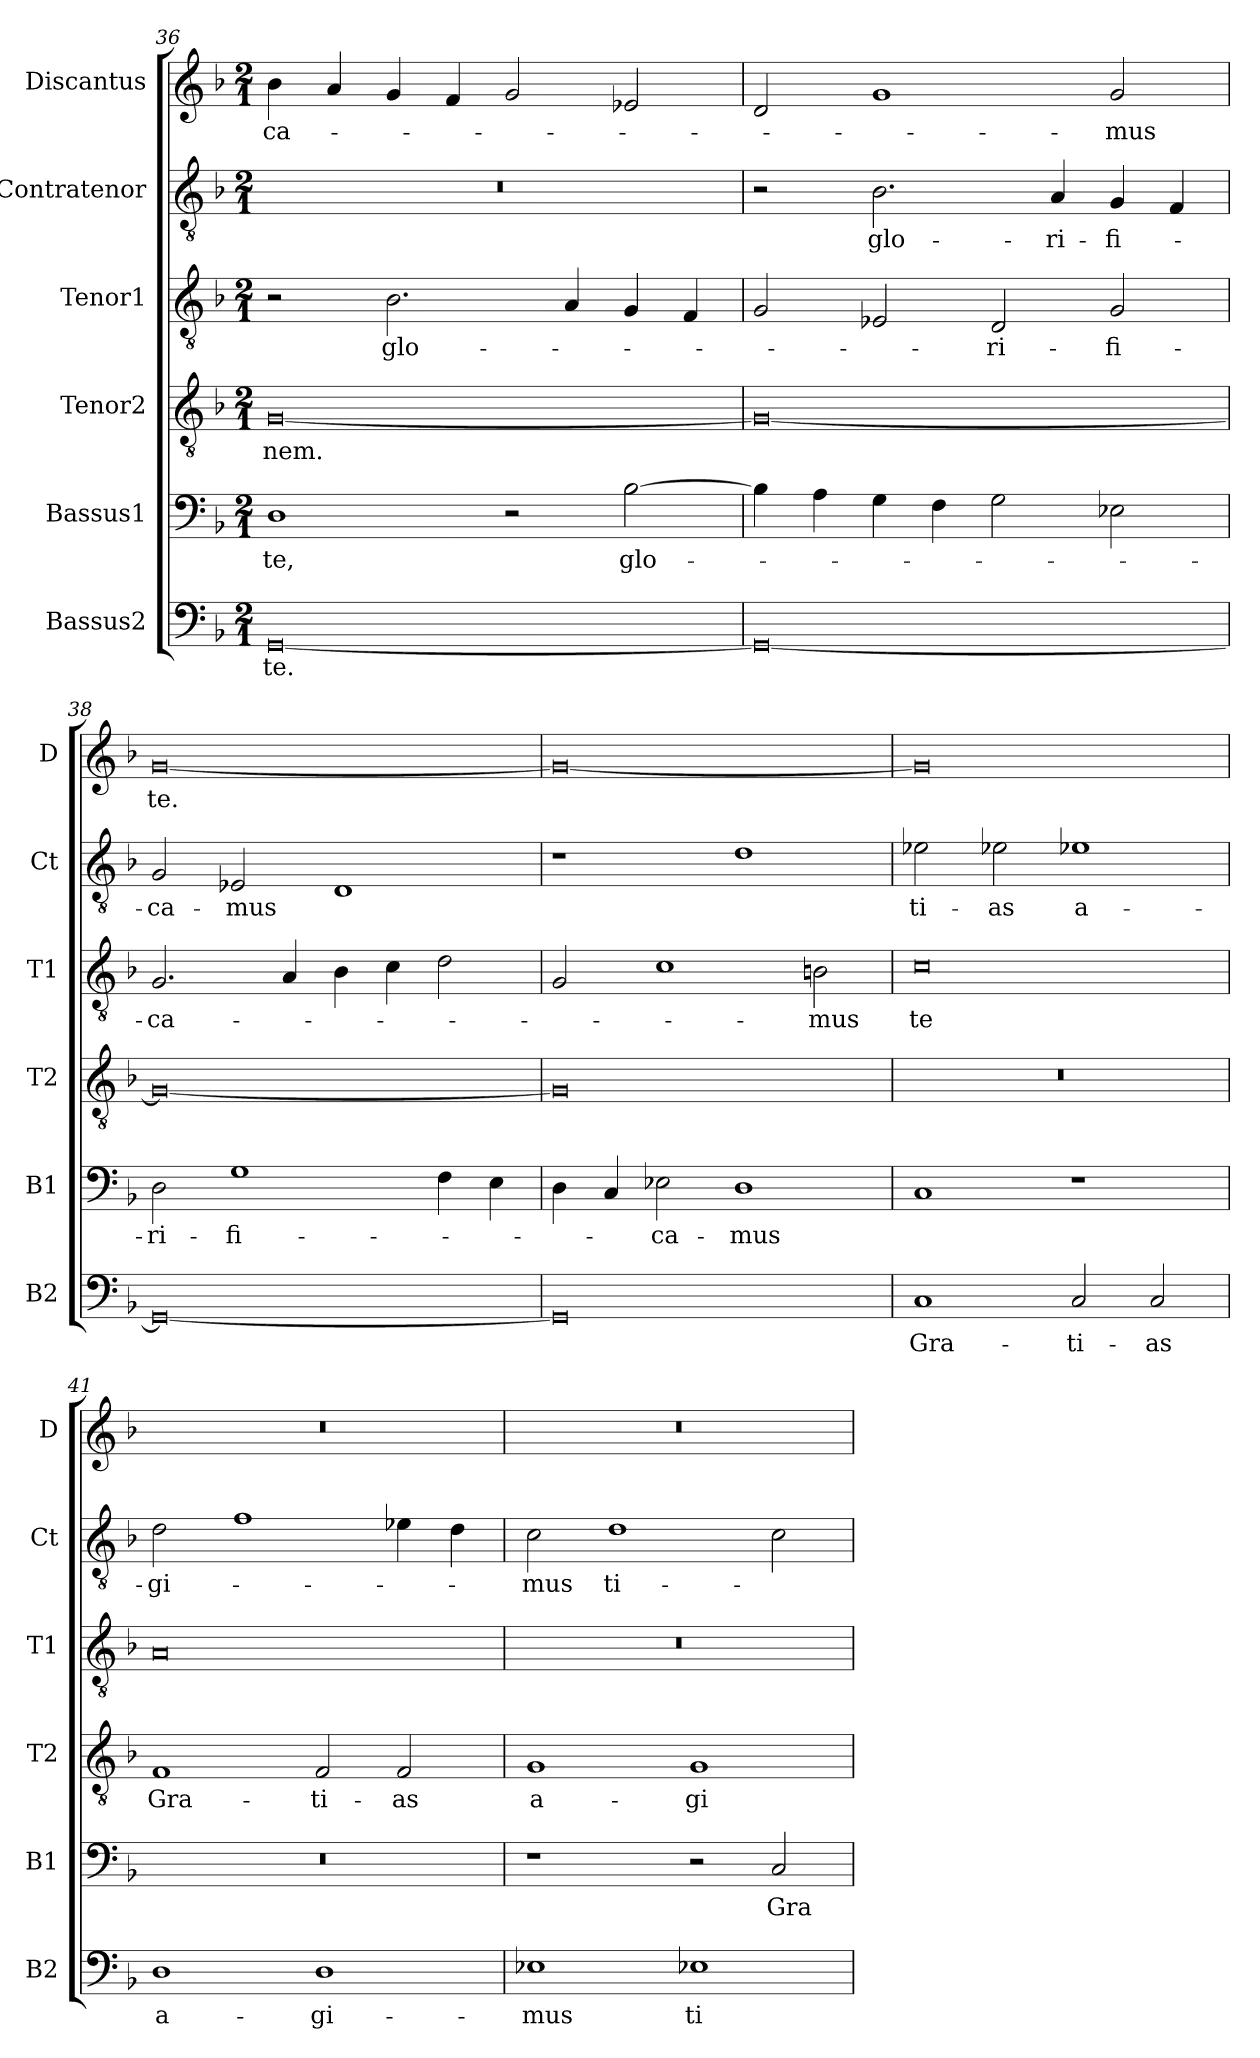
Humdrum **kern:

**kern	**text	**kern	**text	**kern	**text	**kern	**text	**kern	**text	**kern	**text
*part6	*part6	*part5	*part5	*part4	*part4	*part3	*part3	*part2	*part2	*part1	*part1
*staff6	*staff6	*staff5	*staff5	*staff4	*staff4	*staff3	*staff3	*staff2	*staff2	*staff1	*staff1
*I"Bassus2	*	*I"Bassus1	*	*I"Tenor2	*	*I"Tenor1	*	*I"Contratenor	*	*I"Discantus	*
*I'B2	*	*I'B1	*	*I'T2	*	*I'T1	*	*I'Ct	*	*I'D	*
*clefF4	*	*clefF4	*	*clefGv2	*	*clefGv2	*	*clefGv2	*	*clefG2	*
*k[b-]	*	*k[b-]	*	*k[b-]	*	*k[b-]	*	*k[b-]	*	*k[b-]	*
*M2/1	*	*M2/1	*	*M2/1	*	*M2/1	*	*M2/1	*	*M2/1	*
=36	=36	=36	=36	=36	=36	=36	=36	=36	=36	=36	=36
[0GG	te.	1D	te,	[0G	-nem.	2r	.	0r	.	4b-	-ca-
.	.	.	.	.	.	.	.	.	.	4a	.
.	.	.	.	.	.	2.B-	glo-	.	.	4g	.
.	.	.	.	.	.	.	.	.	.	4f	.
.	.	2r	.	.	.	.	.	.	.	2g	.
.	.	.	.	.	.	4A	.	.	.	.	.
.	.	[2B-	glo-	.	.	4G	.	.	.	2e-X	.
.	.	.	.	.	.	4F	.	.	.	.	.
=37	=37	=37	=37	=37	=37	=37	=37	=37	=37	=37	=37
0GG_	.	4B-]	.	0G_	.	2G	.	2r	.	2d	.
.	.	4A	.	.	.	.	.	.	.	.	.
.	.	4G	.	.	.	2E-X	.	2.B-	glo-	1g	.
.	.	4F	.	.	.	.	.	.	.	.	.
.	.	2G	.	.	.	2D	-ri-	.	.	.	.
.	.	.	.	.	.	.	.	4A	-ri-	.	.
.	.	2E-X	.	.	.	2G	-fi-	4G	-fi-	2g	-mus
.	.	.	.	.	.	.	.	4F	.	.	.
=38	=38	=38	=38	=38	=38	=38	=38	=38	=38	=38	=38
0GG_	.	2D	-ri-	0G_	.	2.G	-ca-	2G	-ca-	[0g	te.
.	.	1G	-fi-	.	.	.	.	2E-X	-mus	.	.
.	.	.	.	.	.	4A	.	.	.	.	.
.	.	.	.	.	.	4B-	.	1D	.	.	.
.	.	.	.	.	.	4c	.	.	.	.	.
.	.	4F	.	.	.	2d	.	.	.	.	.
.	.	4E	.	.	.	.	.	.	.	.	.
=39	=39	=39	=39	=39	=39	=39	=39	=39	=39	=39	=39
0GG]	.	4D	.	0G]	.	2G	.	1r	.	0g_	.
.	.	4C	.	.	.	.	.	.	.	.	.
.	.	2E-X	-ca-	.	.	1c	.	.	.	.	.
.	.	1D	-mus	.	.	.	.	1d	.	.	.
.	.	.	.	.	.	2Bn	-mus	.	.	.	.
=40	=40	=40	=40	=40	=40	=40	=40	=40	=40	=40	=40
1C	Gra-	1C	.	0r	.	0c	te	2e-X	ti-	0g]	.
.	.	.	.	.	.	.	.	2e-X	-as	.	.
2C	-ti-	1r	.	.	.	.	.	1e-X	a-	.	.
2C	-as	.	.	.	.	.	.	.	.	.	.
=41	=41	=41	=41	=41	=41	=41	=41	=41	=41	=41	=41
1D	a-	0r	.	1F	Gra-	0A	.	2d	-gi-	0r	.
.	.	.	.	.	.	.	.	1f	.	.	.
1D	-gi-	.	.	2F	-ti-	.	.	.	.	.	.
.	.	.	.	2F	-as	.	.	4e-X	.	.	.
.	.	.	.	.	.	.	.	4d	.	.	.
=42	=42	=42	=42	=42	=42	=42	=42	=42	=42	=42	=42
1E-X	-mus	1r	.	1G	a-	0r	.	2c	-mus	0r	.
.	.	.	.	.	.	.	.	1d	ti-	.	.
1E-X	ti-	2r	.	1G	-gi-	.	.	.	.	.	.
.	.	2C	Gra-	.	.	.	.	2c	.	.	.
=	=	=	=	=	=	=	=	=	=	=	=
*-	*-	*-	*-	*-	*-	*-	*-	*-	*-	*-	*-
